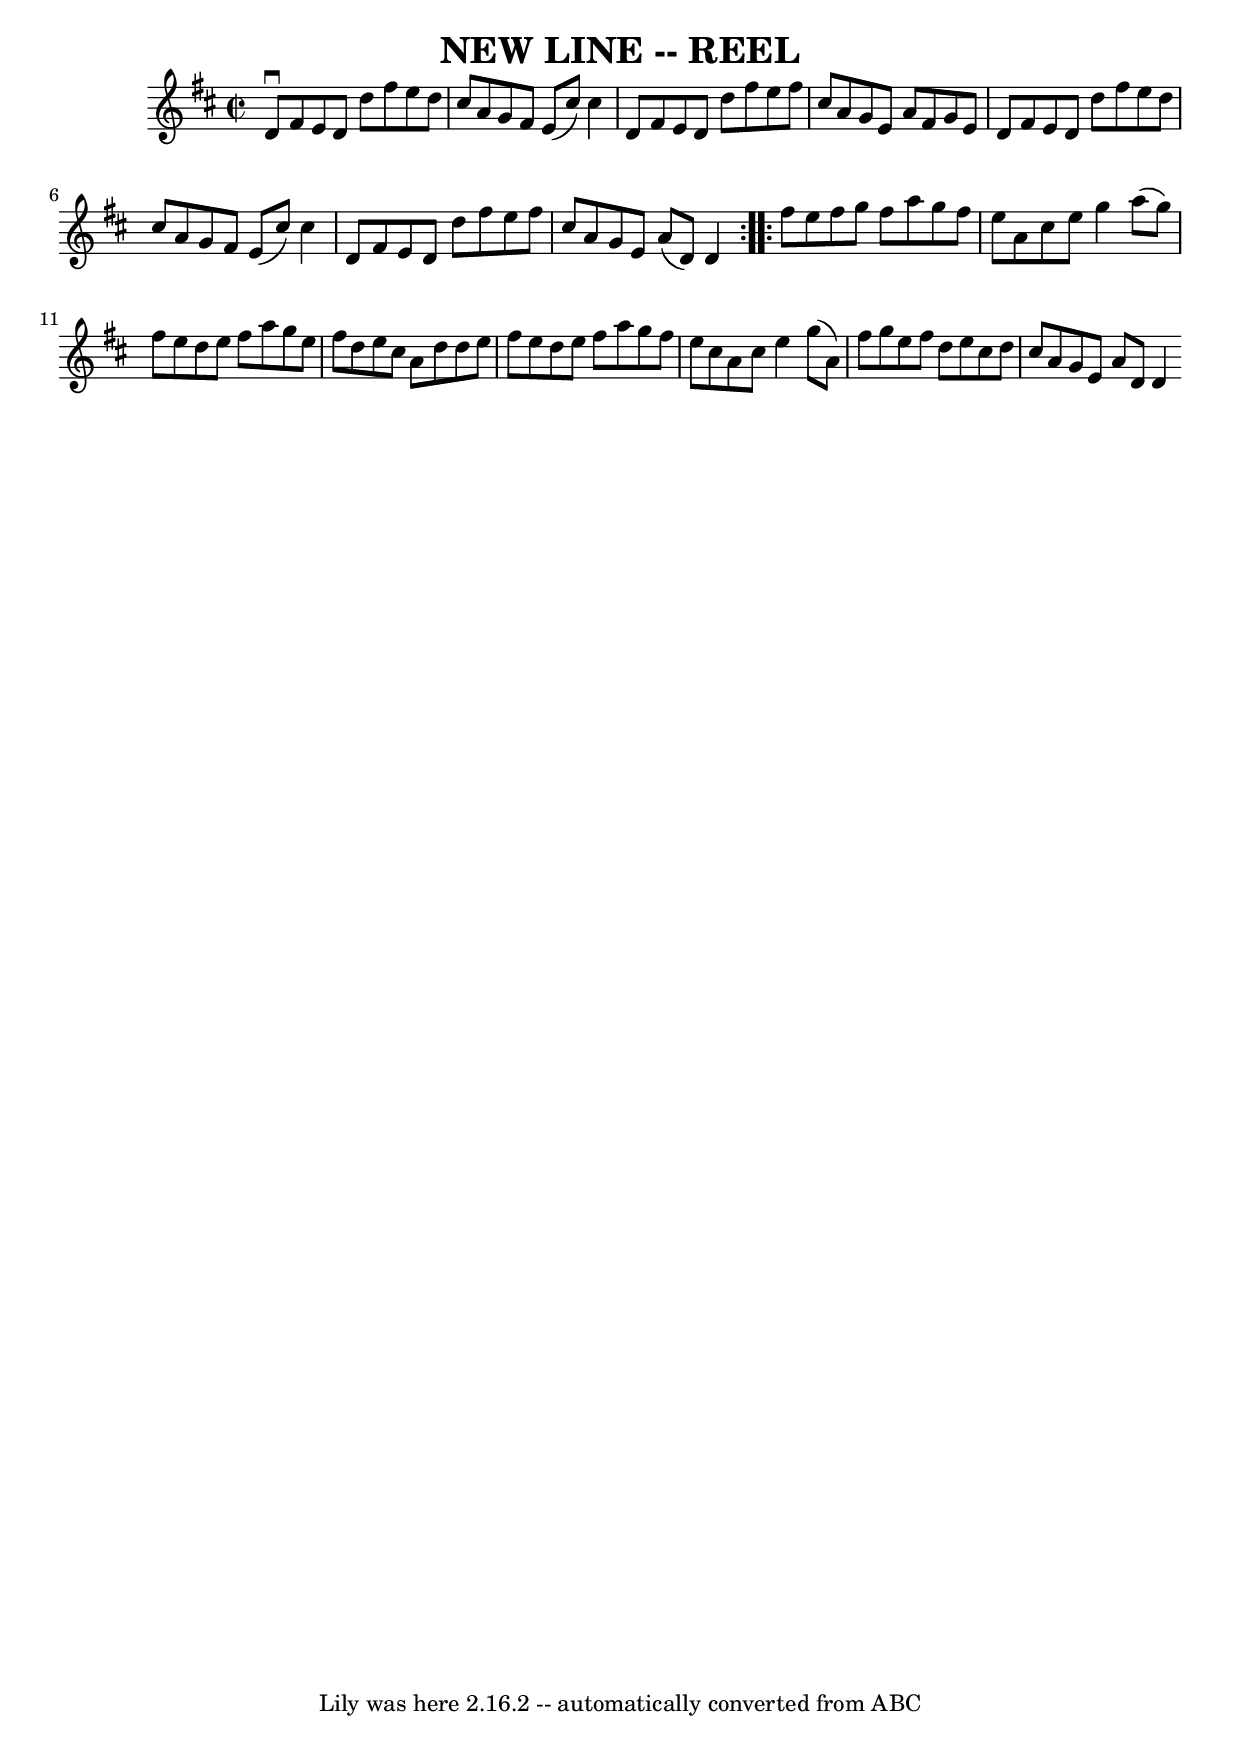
\version "2.16.2"
\include "Mammoth.ily"
\header {
  %% book = "Ryan's Mammoth Collection of Fiddle Tunes"
 crossRefNumber = "1"
 footnotes = ""
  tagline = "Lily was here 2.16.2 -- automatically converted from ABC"
  title = "NEW LINE -- REEL"

}
voicedefault =  {



  \repeat volta 2 {

    \override Staff.TimeSignature #'style = #'C
    \time 2/2 
    \key d \major
 d'8^\downbow fis'8 e'8 d'8 d''8 fis''8 e''8 d''8     |
 cis''8 a'8 g'8 fis'8 e'8 ( cis''8) cis''4     |
 d'8 fis'8 e'8 d'8 d''8 fis''8 e''8 fis''8     |
 cis''8 a'8 g'8 e'8 a'8 fis'8 g'8 e'8    |  |
 d'8 fis'8 e'8 d'8 d''8 fis''8 e''8 d''8     |
 cis''8 a'8 g'8 fis'8 e'8 ( cis''8) cis''4     |
 d'8 fis'8 e'8 d'8 d''8 fis''8 e''8 fis''8     |
 cis''8 a'8 g'8 e'8 a'8 (d'8)   
 d'4    
  }     
  \repeat volta 2 {
 fis''8 e''8 fis''8 g''8 fis''8 a''8 g''8 fis''8     |
 e''8 a'8 cis''8 e''8 g''4 a''8 (g''8)    |
 fis''8 e''8 d''8 e''8 fis''8 a''8 g''8 e''8     |
 fis''8 d''8 e''8 cis''8 a'8 d''8 d''8 e''8    |  |
 fis''8 e''8 d''8 e''8 fis''8 a''8 g''8 fis''8     |
 e''8 cis''8 a'8 cis''8 e''4 g''8 (a'8)    |
 fis''8 g''8 e''8 fis''8 d''8 e''8 cis''8 d''8     |
 cis''8 a'8 g'8 e'8 a'8 d'8 d'4      \bar " |."   
  }

}

\score{
  <<

    \context Staff="default"
    {
      \voicedefault 
      
    }

  >>
  \layout {
    
  }
  \midi {
  }

}
